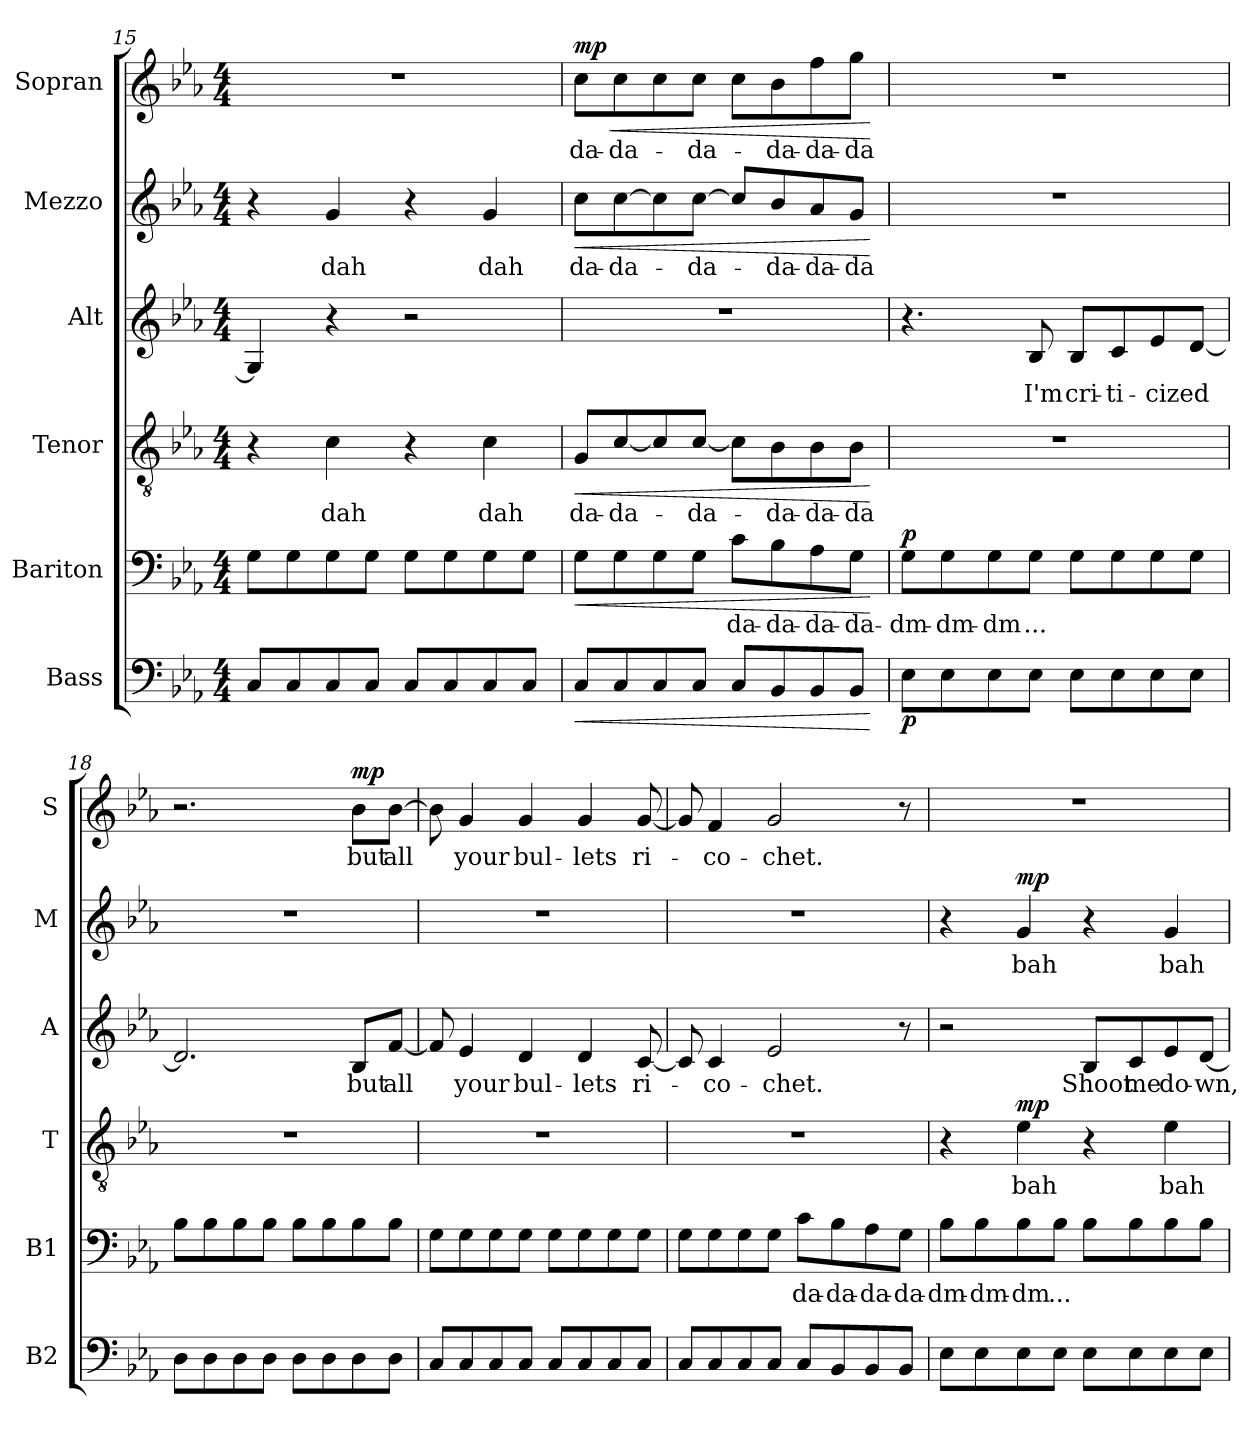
**kern	**dynam	**kern	**text	**dynam	**kern	**text	**dynam	**kern	**text	**kern	**text	**dynam	**kern	**text	**dynam
*part6	*part6	*part5	*part5	*part5	*part4	*part4	*part4	*part3	*part3	*part2	*part2	*part2	*part1	*part1	*part1
*staff6	*staff6	*staff5	*staff5	*staff5	*staff4	*staff4	*staff4	*staff3	*staff3	*staff2	*staff2	*staff2	*staff1	*staff1	*staff1
*I"Bass	*	*I"Bariton	*	*	*I"Tenor	*	*	*I"Alt	*	*I"Mezzo	*	*	*I"Sopran	*	*
*I'B2	*	*I'B1	*	*	*I'T	*	*	*I'A	*	*I'M	*	*	*I'S	*	*
!!LO:PB:g=z
*clefF4	*	*clefF4	*	*	*clefGv2	*	*	*clefG2	*	*clefG2	*	*	*clefG2	*	*
*k[b-e-a-]	*	*k[b-e-a-]	*	*	*k[b-e-a-]	*	*	*k[b-e-a-]	*	*k[b-e-a-]	*	*	*k[b-e-a-]	*	*
*M4/4	*	*M4/4	*	*	*M4/4	*	*	*M4/4	*	*M4/4	*	*	*M4/4	*	*
=15	=15	=15	=15	=15	=15	=15	=15	=15	=15	=15	=15	=15	=15	=15	=15
8C/L	.	8G\L	.	.	4r	.	.	4G/]	.	4r	.	.	1r	.	.
8C/	.	8G\	.	.	.	.	.	.	.	.	.	.	.	.	.
!	!	!	!	!	!	!LO:LY:b	!	!	!	!	!LO:LY:b	!	!	!	!
8C/	.	8G\	.	.	4c\	dah	.	4r	.	4g/	dah	.	.	.	.
8C/J	.	8G\J	.	.	.	.	.	.	.	.	.	.	.	.	.
8C/L	.	8G\L	.	.	4r	.	.	2r	.	4r	.	.	.	.	.
8C/	.	8G\	.	.	.	.	.	.	.	.	.	.	.	.	.
!	!	!	!	!	!	!LO:LY:b	!	!	!	!	!LO:LY:b	!	!	!	!
8C/	.	8G\	.	.	4c\	dah	.	.	.	4g/	dah	.	.	.	.
8C/J	.	8G\J	.	.	.	.	.	.	.	.	.	.	.	.	.
=16	=16	=16	=16	=16	=16	=16	=16	=16	=16	=16	=16	=16	=16	=16	=16
!	!LO:HP:b	!	!	!LO:HP:b	!	!LO:LY:b	!LO:HP:b	!	!	!	!LO:LY:b	!LO:HP:b	!	!LO:LY:b	!LO:HP:b
!	!	!	!	!	!	!	!	!	!	!	!	!	!	!	!LO:DY:n=1:b
8C/L	<	8G\L	.	<	8G/L	da-	<	1r	.	8cc\L	da-	<	8cc\L	da-	< mp
!	!	!	!	!	!	!LO:LY:b	!	!	!	!	!LO:LY:b	!	!	!LO:LY:b	!
8C/	.	8G\	.	.	[8c/	-da-	.	.	.	[8cc\	-da-	.	8cc\	-da-	.
8C/	.	8G\	.	.	8c/]	.	.	.	.	8cc\]	.	.	8cc\	.	.
!	!	!	!	!	!	!LO:LY:b	!	!	!	!	!LO:LY:b	!	!	!LO:LY:b	!
8C/J	.	8G\J	.	.	[8c/J	-da-	.	.	.	[8cc\J	-da-	.	8cc\J	-da-	.
!	!	!	!LO:LY:b	!	!	!	!	!	!	!	!	!	!	!	!
8C/L	.	8c\L	da-	.	8c\L]	.	.	.	.	8cc/L]	.	.	8cc\L	.	.
!	!	!	!LO:LY:b	!	!	!LO:LY:b	!	!	!	!	!LO:LY:b	!	!	!LO:LY:b	!
8BB-/	.	8B-\	-da-	.	8B-\	-da-	.	.	.	8b-/	-da-	.	8b-\	-da-	.
!	!	!	!LO:LY:b	!	!	!LO:LY:b	!	!	!	!	!LO:LY:b	!	!	!LO:LY:b	!
8BB-/	.	8A-\	-da-	.	8B-\	-da-	.	.	.	8a-/	-da-	.	8ff\	-da-	.
!	!	!	!LO:LY:b	!	!	!LO:LY:b	!	!	!	!	!LO:LY:b	!	!	!LO:LY:b	!
8BB-/J	.	8G\J	-da-	.	8B-\J	-da	.	.	.	8g/J	-da	.	8gg\J	-da	.
.	[	.	.	[	.	.	[	.	.	.	.	[	.	.	[
=17	=17	=17	=17	=17	=17	=17	=17	=17	=17	=17	=17	=17	=17	=17	=17
!	!LO:DY:b	!	!LO:LY:b	!LO:DY:b	!	!	!	!	!	!	!	!	!	!	!
8E-\L	p	8G\L	-dm-	p	1r	.	.	4.r	.	1r	.	.	1r	.	.
!	!	!	!LO:LY:b	!	!	!	!	!	!	!	!	!	!	!	!
8E-\	.	8G\	-dm-	.	.	.	.	.	.	.	.	.	.	.	.
!	!	!	!LO:LY:b	!	!	!	!	!	!	!	!	!	!	!	!
8E-\	.	8G\	-dm	.	.	.	.	.	.	.	.	.	.	.	.
!	!	!	!LO:LY:b	!	!	!	!	!	!LO:LY:b	!	!	!	!	!	!
8E-\J	.	8G\J	...	.	.	.	.	8B-/	I'm	.	.	.	.	.	.
!	!	!	!	!	!	!	!	!	!LO:LY:b	!	!	!	!	!	!
8E-\L	.	8G\L	.	.	.	.	.	8B-/L	cri-	.	.	.	.	.	.
!	!	!	!	!	!	!	!	!	!LO:LY:b	!	!	!	!	!	!
8E-\	.	8G\	.	.	.	.	.	8c/	-ti-	.	.	.	.	.	.
!	!	!	!	!	!	!	!	!	!LO:LY:b	!	!	!	!	!	!
8E-\	.	8G\	.	.	.	.	.	8e-/	-cized	.	.	.	.	.	.
8E-\J	.	8G\J	.	.	.	.	.	[8d/J	.	.	.	.	.	.	.
!!LO:LB:g=z
=18	=18	=18	=18	=18	=18	=18	=18	=18	=18	=18	=18	=18	=18	=18	=18
8D\L	.	8B-\L	.	.	1r	.	.	2.d/]	.	1r	.	.	2.r	.	.
8D\	.	8B-\	.	.	.	.	.	.	.	.	.	.	.	.	.
8D\	.	8B-\	.	.	.	.	.	.	.	.	.	.	.	.	.
8D\J	.	8B-\J	.	.	.	.	.	.	.	.	.	.	.	.	.
8D\L	.	8B-\L	.	.	.	.	.	.	.	.	.	.	.	.	.
8D\	.	8B-\	.	.	.	.	.	.	.	.	.	.	.	.	.
!	!	!	!	!	!	!	!	!	!LO:LY:b	!	!	!	!	!LO:LY:b	!LO:DY:b
8D\	.	8B-\	.	.	.	.	.	8B-/L	but	.	.	.	8b-\L	but	mp
!	!	!	!	!	!	!	!	!	!LO:LY:b	!	!	!	!	!LO:LY:b	!
8D\J	.	8B-\J	.	.	.	.	.	[8f/J	all	.	.	.	[8b-\J	all	.
=19	=19	=19	=19	=19	=19	=19	=19	=19	=19	=19	=19	=19	=19	=19	=19
8C/L	.	8G\L	.	.	1r	.	.	8f/]	.	1r	.	.	8b-\]	.	.
!	!	!	!	!	!	!	!	!	!LO:LY:b	!	!	!	!	!LO:LY:b	!
8C/	.	8G\	.	.	.	.	.	4e-/	your	.	.	.	4g/	your	.
8C/	.	8G\	.	.	.	.	.	.	.	.	.	.	.	.	.
!	!	!	!	!	!	!	!	!	!LO:LY:b	!	!	!	!	!LO:LY:b	!
8C/J	.	8G\J	.	.	.	.	.	4d/	bul-	.	.	.	4g/	bul-	.
8C/L	.	8G\L	.	.	.	.	.	.	.	.	.	.	.	.	.
!	!	!	!	!	!	!	!	!	!LO:LY:b	!	!	!	!	!LO:LY:b	!
8C/	.	8G\	.	.	.	.	.	4d/	lets	.	.	.	4g/	lets	.
8C/	.	8G\	.	.	.	.	.	.	.	.	.	.	.	.	.
!	!	!	!	!	!	!	!	!	!LO:LY:b	!	!	!	!	!LO:LY:b	!
8C/J	.	8G\J	.	.	.	.	.	[8c/	ri-	.	.	.	[8g/	ri-	.
=20	=20	=20	=20	=20	=20	=20	=20	=20	=20	=20	=20	=20	=20	=20	=20
8C/L	.	8G\L	.	.	1r	.	.	8c/]	.	1r	.	.	8g/]	.	.
!	!	!	!	!	!	!	!	!	!LO:LY:b	!	!	!	!	!LO:LY:b	!
8C/	.	8G\	.	.	.	.	.	4c/	-co-	.	.	.	4f/	-co-	.
8C/	.	8G\	.	.	.	.	.	.	.	.	.	.	.	.	.
!	!	!	!	!	!	!	!	!	!LO:LY:b	!	!	!	!	!LO:LY:b	!
8C/J	.	8G\J	.	.	.	.	.	2e-/	-chet.	.	.	.	2g/	-chet.	.
!	!	!	!LO:LY:b	!	!	!	!	!	!	!	!	!	!	!	!
8C/L	.	8c\L	da-	.	.	.	.	.	.	.	.	.	.	.	.
!	!	!	!LO:LY:b	!	!	!	!	!	!	!	!	!	!	!	!
8BB-/	.	8B-\	-da-	.	.	.	.	.	.	.	.	.	.	.	.
!	!	!	!LO:LY:b	!	!	!	!	!	!	!	!	!	!	!	!
8BB-/	.	8A-\	-da-	.	.	.	.	.	.	.	.	.	.	.	.
!	!	!	!LO:LY:b	!	!	!	!	!	!	!	!	!	!	!	!
8BB-/J	.	8G\J	-da-	.	.	.	.	8r	.	.	.	.	8r	.	.
!!LO:PB:g=z
=21	=21	=21	=21	=21	=21	=21	=21	=21	=21	=21	=21	=21	=21	=21	=21
!	!	!	!LO:LY:b	!	!	!	!	!	!	!	!	!	!	!	!
8E-\L	.	8B-\L	-dm-	.	4r	.	.	2r	.	4r	.	.	1r	.	.
!	!	!	!LO:LY:b	!	!	!	!	!	!	!	!	!	!	!	!
8E-\	.	8B-\	-dm-	.	.	.	.	.	.	.	.	.	.	.	.
!	!	!	!LO:LY:b	!	!	!LO:LY:b	!LO:DY:b	!	!	!	!LO:LY:b	!LO:DY:b	!	!	!
8E-\	.	8B-\	-dm	.	4e-\	bah	mp	.	.	4g/	bah	mp	.	.	.
!	!	!	!LO:LY:b	!	!	!	!	!	!	!	!	!	!	!	!
8E-\J	.	8B-\J	...	.	.	.	.	.	.	.	.	.	.	.	.
!	!	!	!	!	!	!	!	!	!LO:LY:b	!	!	!	!	!	!
8E-\L	.	8B-\L	.	.	4r	.	.	8B-/L	-Shoot	4r	.	.	.	.	.
!	!	!	!	!	!	!	!	!	!LO:LY:b	!	!	!	!	!	!
8E-\	.	8B-\	.	.	.	.	.	8c/	me	.	.	.	.	.	.
!	!	!	!	!	!	!LO:LY:b	!	!	!LO:LY:b	!	!LO:LY:b	!	!	!	!
8E-\	.	8B-\	.	.	4e-\	bah	.	8e-/	do-	4g/	bah	.	.	.	.
!	!	!	!	!	!	!	!	!	!LO:LY:b	!	!	!	!	!	!
8E-\J	.	8B-\J	.	.	.	.	.	[8d/J	-wn,	.	.	.	.	.	.
=	=	=	=	=	=	=	=	=	=	=	=	=	=	=	=
*-	*-	*-	*-	*-	*-	*-	*-	*-	*-	*-	*-	*-	*-	*-	*-
